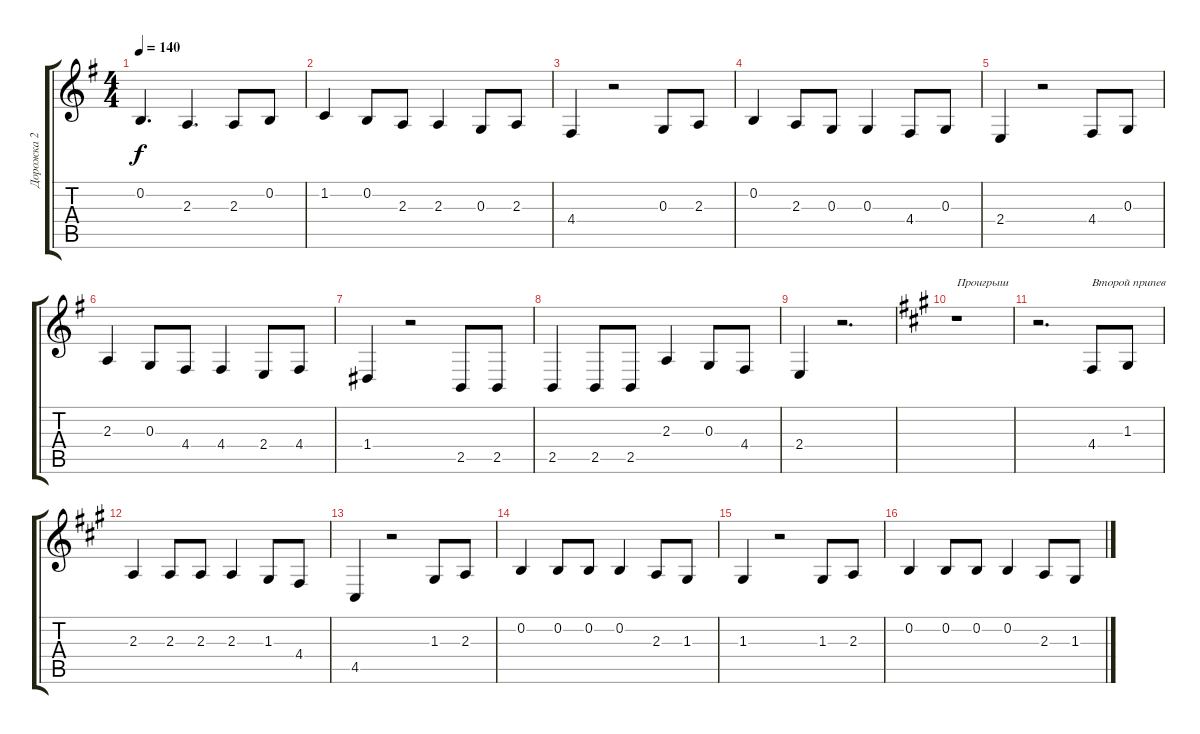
\track ("Дорожка 2" "Дорожка 2") {instrument flute}
\staff {score tabs}
\tuning (E4 B3 G3 D3 A2 E2) {hide}
\ts (4 4)
\tempo 140
\clef g2
\ks eminor
0.2.4{d dy f} 2.3.4{d} 2.3.8 0.2.8 |
1.2.4 0.2.8 2.3.8 2.3.4 0.3.8 2.3.8 |
4.4.4 r.2 0.3.8 2.3.8 |
0.2.4 2.3.8 0.3.8 0.3.4 4.4.8 0.3.8 |
2.4.4 r.2 4.4.8 0.3.8 |
2.3.4 0.3.8 4.4.8 4.4.4 2.4.8 4.4.8 |
1.4.4 r.2 2.5.8 2.5.8 |
2.5.4 2.5.8 2.5.8 2.3.4 0.3.8 4.4.8 |
2.4.4 r.2{d} |
\ks f#minor
r.1{txt "Проигрыш"} |
r.2{d} 4.4.8{txt "Второй припев"} 1.3.8 |
2.3.4 2.3.8 2.3.8 2.3.4 1.3.8 4.4.8 |
4.5.4 r.2 1.3.8 2.3.8 |
0.2.4 0.2.8 0.2.8 0.2.4 2.3.8 1.3.8 |
1.3.4 r.2 1.3.8 2.3.8 |
0.2.4 0.2.8 0.2.8 0.2.4 2.3.8 1.3.8
